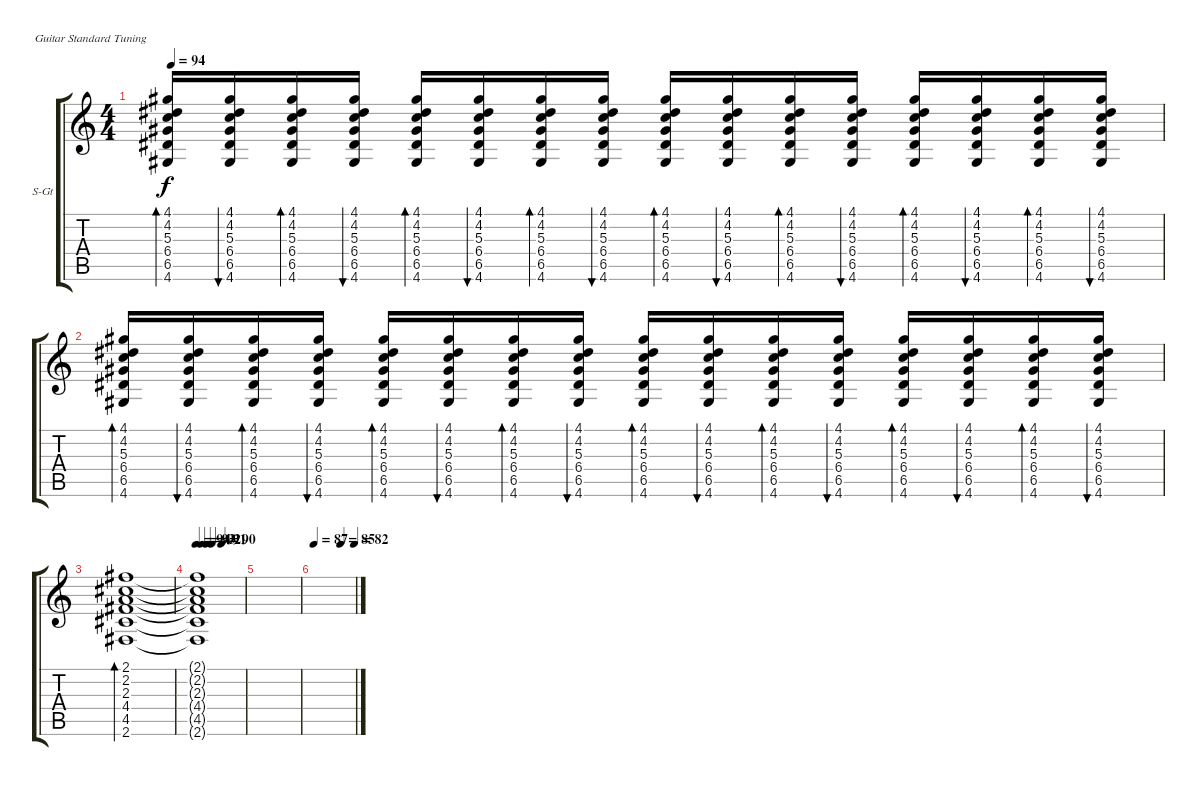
\defaultSystemsLayout 4
\bracketExtendMode groupsimilarinstruments
\firstSystemTrackNameOrientation horizontal
\otherSystemsTrackNameOrientation horizontal
\track ("В. Бутусов (гитара)" "S-Gt") {instrument acousticguitarsteel}
\staff {score tabs}
\tuning (E4 B3 G3 D3 A2 E2)
\ts (4 4)
\tempo 94
\clef g2
\ks c
(4.6 6.5 6.4 5.3 4.2 4.1).16{bd 42 dy f} (4.6 6.5 6.4 5.3 4.2 4.1).16{bu 46} (4.6 6.5 6.4 5.3 4.2 4.1).16{bd 42} (4.6 6.5 6.4 5.3 4.2 4.1).16{bu 46} (4.6 6.5 6.4 5.3 4.2 4.1).16{bd 42} (4.6 6.5 6.4 5.3 4.2 4.1).16{bu 46} (4.6 6.5 6.4 5.3 4.2 4.1).16{bd 42} (4.6 6.5 6.4 5.3 4.2 4.1).16{bu 46} (4.6 6.5 6.4 5.3 4.2 4.1).16{bd 42} (4.6 6.5 6.4 5.3 4.2 4.1).16{bu 46} (4.6 6.5 6.4 5.3 4.2 4.1).16{bd 42} (4.6 6.5 6.4 5.3 4.2 4.1).16{bu 46} (4.6 6.5 6.4 5.3 4.2 4.1).16{bd 42} (4.6 6.5 6.4 5.3 4.2 4.1).16{bu 46} (4.6 6.5 6.4 5.3 4.2 4.1).16{bd 42} (4.6 6.5 6.4 5.3 4.2 4.1).16{bu 46} |
(4.6 6.5 6.4 5.3 4.2 4.1).16{bd 42} (4.6 6.5 6.4 5.3 4.2 4.1).16{bu 46} (4.6 6.5 6.4 5.3 4.2 4.1).16{bd 42} (4.6 6.5 6.4 5.3 4.2 4.1).16{bu 46} (4.6 6.5 6.4 5.3 4.2 4.1).16{bd 42} (4.6 6.5 6.4 5.3 4.2 4.1).16{bu 46} (4.6 6.5 6.4 5.3 4.2 4.1).16{bd 42} (4.6 6.5 6.4 5.3 4.2 4.1).16{bu 46} (4.6 6.5 6.4 5.3 4.2 4.1).16{bd 42} (4.6 6.5 6.4 5.3 4.2 4.1).16{bu 46} (4.6 6.5 6.4 5.3 4.2 4.1).16{bd 42} (4.6 6.5 6.4 5.3 4.2 4.1).16{bu 46} (4.6 6.5 6.4 5.3 4.2 4.1).16{bd 42} (4.6 6.5 6.4 5.3 4.2 4.1).16{bu 46} (4.6 6.5 6.4 5.3 4.2 4.1).16{bd 42} (4.6 6.5 6.4 5.3 4.2 4.1).16{bu 46} |
(2.6 4.5 4.4 2.3 2.2 2.1).1{bd 39} |
\tempo 94
\tempo (93 0.1125)
\tempo (92 0.225)
\tempo (91 0.3375)
\tempo (90 0.53125)
(2.6{t} 4.5{t} 4.4{t} 2.3{t} 2.2{t} 2.1{t}).1 |
|
\tempo (87 0.0125)
\tempo (85 0.6625)
\tempo (82 0.99375)
